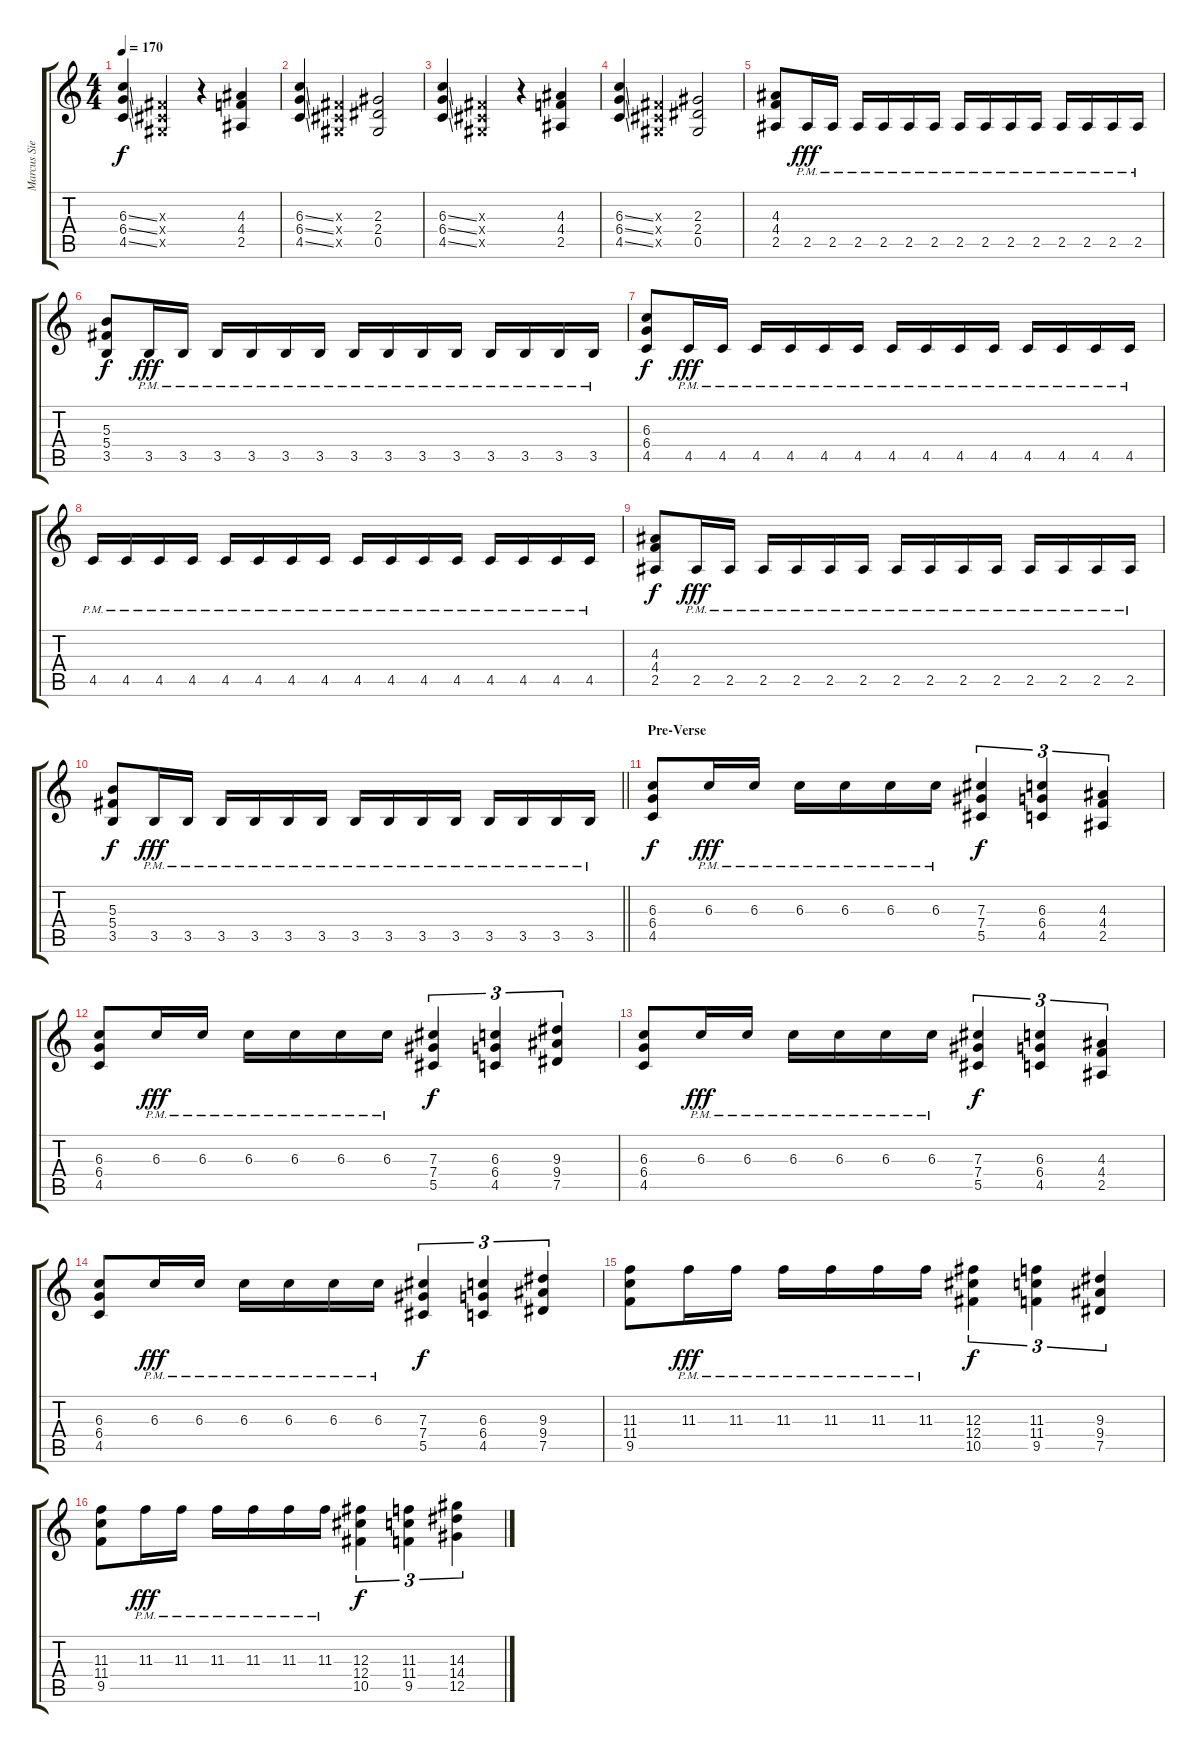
\track ("Marcus Siepen" "Marcus Sie") {instrument distortionguitar}
\staff {score tabs}
\tuning (Eb4 Bb3 Gb3 Db3 Ab2 Eb2) {hide}
\ts (4 4)
\tempo 170
\clef g2
\ks c
(6.3{ss} 6.4{ss} 4.5{ss}).4{dy f} (0.3{x} 0.4{x} 0.5{x}).4 r.4 (4.3 4.4 2.5).4 |
(6.3{ss} 6.4{ss} 4.5{ss}).4 (0.3{x} 0.4{x} 0.5{x}).4 (2.3 2.4 0.5).2 |
(6.3{ss} 6.4{ss} 4.5{ss}).4 (0.3{x} 0.4{x} 0.5{x}).4 r.4 (4.3 4.4 2.5).4 |
(6.3{ss} 6.4{ss} 4.5{ss}).4 (0.3{x} 0.4{x} 0.5{x}).4 (2.3 2.4 0.5).2 |
(4.3 4.4 2.5).8 2.5{pm}.16{dy fff} 2.5{pm}.16 2.5{pm}.16 2.5{pm}.16 2.5{pm}.16 2.5{pm}.16 2.5{pm}.16 2.5{pm}.16 2.5{pm}.16 2.5{pm}.16 2.5{pm}.16 2.5{pm}.16 2.5{pm}.16 2.5{pm}.16 |
(5.3 5.4 3.5).8{dy f} 3.5{pm}.16{dy fff} 3.5{pm}.16 3.5{pm}.16 3.5{pm}.16 3.5{pm}.16 3.5{pm}.16 3.5{pm}.16 3.5{pm}.16 3.5{pm}.16 3.5{pm}.16 3.5{pm}.16 3.5{pm}.16 3.5{pm}.16 3.5{pm}.16 |
(6.3 6.4 4.5).8{dy f} 4.5{pm}.16{dy fff} 4.5{pm}.16 4.5{pm}.16 4.5{pm}.16 4.5{pm}.16 4.5{pm}.16 4.5{pm}.16 4.5{pm}.16 4.5{pm}.16 4.5{pm}.16 4.5{pm}.16 4.5{pm}.16 4.5{pm}.16 4.5{pm}.16 |
4.5{pm}.16 4.5{pm}.16 4.5{pm}.16 4.5{pm}.16 4.5{pm}.16 4.5{pm}.16 4.5{pm}.16 4.5{pm}.16 4.5{pm}.16 4.5{pm}.16 4.5{pm}.16 4.5{pm}.16 4.5{pm}.16 4.5{pm}.16 4.5{pm}.16 4.5{pm}.16 |
(4.3 4.4 2.5).8{dy f} 2.5{pm}.16{dy fff} 2.5{pm}.16 2.5{pm}.16 2.5{pm}.16 2.5{pm}.16 2.5{pm}.16 2.5{pm}.16 2.5{pm}.16 2.5{pm}.16 2.5{pm}.16 2.5{pm}.16 2.5{pm}.16 2.5{pm}.16 2.5{pm}.16 |
\barLineRight lightlight
(5.3 5.4 3.5).8{dy f} 3.5{pm}.16{dy fff} 3.5{pm}.16 3.5{pm}.16 3.5{pm}.16 3.5{pm}.16 3.5{pm}.16 3.5{pm}.16 3.5{pm}.16 3.5{pm}.16 3.5{pm}.16 3.5{pm}.16 3.5{pm}.16 3.5{pm}.16 3.5{pm}.16 |
\section ("" "Pre-Verse")
(6.3 6.4 4.5).8{dy f} 6.3{pm}.16{dy fff} 6.3{pm}.16 6.3{pm}.16 6.3{pm}.16 6.3{pm}.16 6.3{pm}.16 (7.3 7.4 5.5).4{tu (3 2) dy f} (6.3 6.4 4.5).4{tu (3 2)} (4.3 4.4 2.5).4{tu (3 2)} |
(6.3 6.4 4.5).8 6.3{pm}.16{dy fff} 6.3{pm}.16 6.3{pm}.16 6.3{pm}.16 6.3{pm}.16 6.3{pm}.16 (7.3 7.4 5.5).4{tu (3 2) dy f} (6.3 6.4 4.5).4{tu (3 2)} (9.3 9.4 7.5).4{tu (3 2)} |
(6.3 6.4 4.5).8 6.3{pm}.16{dy fff} 6.3{pm}.16 6.3{pm}.16 6.3{pm}.16 6.3{pm}.16 6.3{pm}.16 (7.3 7.4 5.5).4{tu (3 2) dy f} (6.3 6.4 4.5).4{tu (3 2)} (4.3 4.4 2.5).4{tu (3 2)} |
(6.3 6.4 4.5).8 6.3{pm}.16{dy fff} 6.3{pm}.16 6.3{pm}.16 6.3{pm}.16 6.3{pm}.16 6.3{pm}.16 (7.3 7.4 5.5).4{tu (3 2) dy f} (6.3 6.4 4.5).4{tu (3 2)} (9.3 9.4 7.5).4{tu (3 2)} |
(11.3 11.4 9.5).8 11.3{pm}.16{dy fff} 11.3{pm}.16 11.3{pm}.16 11.3{pm}.16 11.3{pm}.16 11.3{pm}.16 (12.3 12.4 10.5).4{tu (3 2) dy f} (11.3 11.4 9.5).4{tu (3 2)} (9.3 9.4 7.5).4{tu (3 2)} |
(11.3 11.4 9.5).8 11.3{pm}.16{dy fff} 11.3{pm}.16 11.3{pm}.16 11.3{pm}.16 11.3{pm}.16 11.3{pm}.16 (12.3 12.4 10.5).4{tu (3 2) dy f} (11.3 11.4 9.5).4{tu (3 2)} (14.3 14.4 12.5).4{tu (3 2)}
